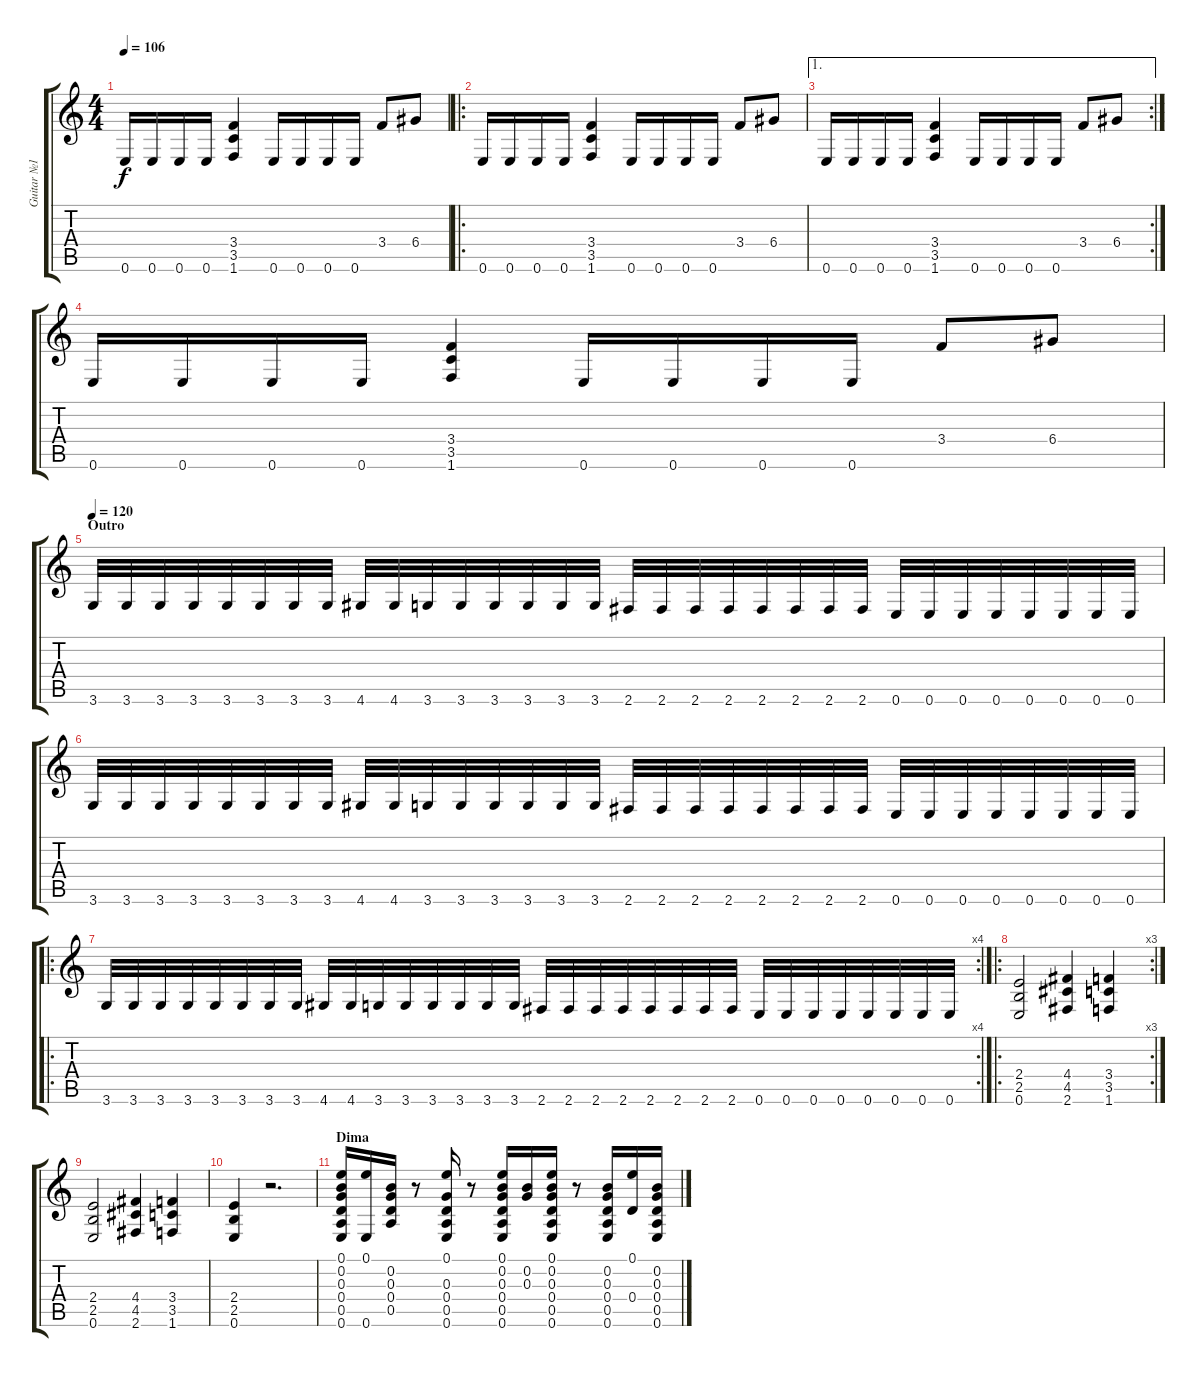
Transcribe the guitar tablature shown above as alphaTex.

\track ("Guitar №1" "Guitar №1") {instrument distortionguitar}
\staff {score tabs}
\tuning (E4 B3 G3 D3 A2 E2) {hide}
\ts (4 4)
\tempo 106
\clef g2
\ks c
0.6.16{dy f} 0.6.16 0.6.16 0.6.16 (3.4 3.5 1.6).4 0.6.16 0.6.16 0.6.16 0.6.16 3.4.8 6.4.8 |
\ro
0.6.16 0.6.16 0.6.16 0.6.16 (3.4 3.5 1.6).4 0.6.16 0.6.16 0.6.16 0.6.16 3.4.8 6.4.8 |
\ae 1
\rc 2
0.6.16 0.6.16 0.6.16 0.6.16 (3.4 3.5 1.6).4 0.6.16 0.6.16 0.6.16 0.6.16 3.4.8 6.4.8 |
0.6.16 0.6.16 0.6.16 0.6.16 (3.4 3.5 1.6).4 0.6.16 0.6.16 0.6.16 0.6.16 3.4.8 6.4.8 |
\section ("" "Outro")
\tempo 120
3.6.32 3.6.32 3.6.32 3.6.32 3.6.32 3.6.32 3.6.32 3.6.32 4.6.32 4.6.32 3.6.32 3.6.32 3.6.32 3.6.32 3.6.32 3.6.32 2.6.32 2.6.32 2.6.32 2.6.32 2.6.32 2.6.32 2.6.32 2.6.32 0.6.32 0.6.32 0.6.32 0.6.32 0.6.32 0.6.32 0.6.32 0.6.32 |
3.6.32 3.6.32 3.6.32 3.6.32 3.6.32 3.6.32 3.6.32 3.6.32 4.6.32 4.6.32 3.6.32 3.6.32 3.6.32 3.6.32 3.6.32 3.6.32 2.6.32 2.6.32 2.6.32 2.6.32 2.6.32 2.6.32 2.6.32 2.6.32 0.6.32 0.6.32 0.6.32 0.6.32 0.6.32 0.6.32 0.6.32 0.6.32 |
\ro
\rc 4
3.6.32 3.6.32 3.6.32 3.6.32 3.6.32 3.6.32 3.6.32 3.6.32 4.6.32 4.6.32 3.6.32 3.6.32 3.6.32 3.6.32 3.6.32 3.6.32 2.6.32 2.6.32 2.6.32 2.6.32 2.6.32 2.6.32 2.6.32 2.6.32 0.6.32 0.6.32 0.6.32 0.6.32 0.6.32 0.6.32 0.6.32 0.6.32 |
\ro
\rc 3
(2.4 2.5 0.6).2 (4.4 4.5 2.6).4 (3.4 3.5 1.6).4 |
(2.4 2.5 0.6).2 (4.4 4.5 2.6).4 (3.4 3.5 1.6).4 |
(2.4 2.5 0.6).4 r.2{d} |
\section ("" "Dima")
(0.1 0.2 0.3 0.4 0.5 0.6).16 (0.1 0.6).16 (0.2 0.3 0.4 0.5).16 r.8 (0.1 0.3 0.4 0.5 0.6).16 r.8 (0.1 0.2 0.3 0.4 0.5 0.6).16 (0.2 0.3).16 (0.1 0.2 0.3 0.4 0.5 0.6).16 r.8 (0.2 0.3 0.4 0.5 0.6).16 (0.1 0.4).16 (0.2 0.3 0.4 0.5 0.6).16
